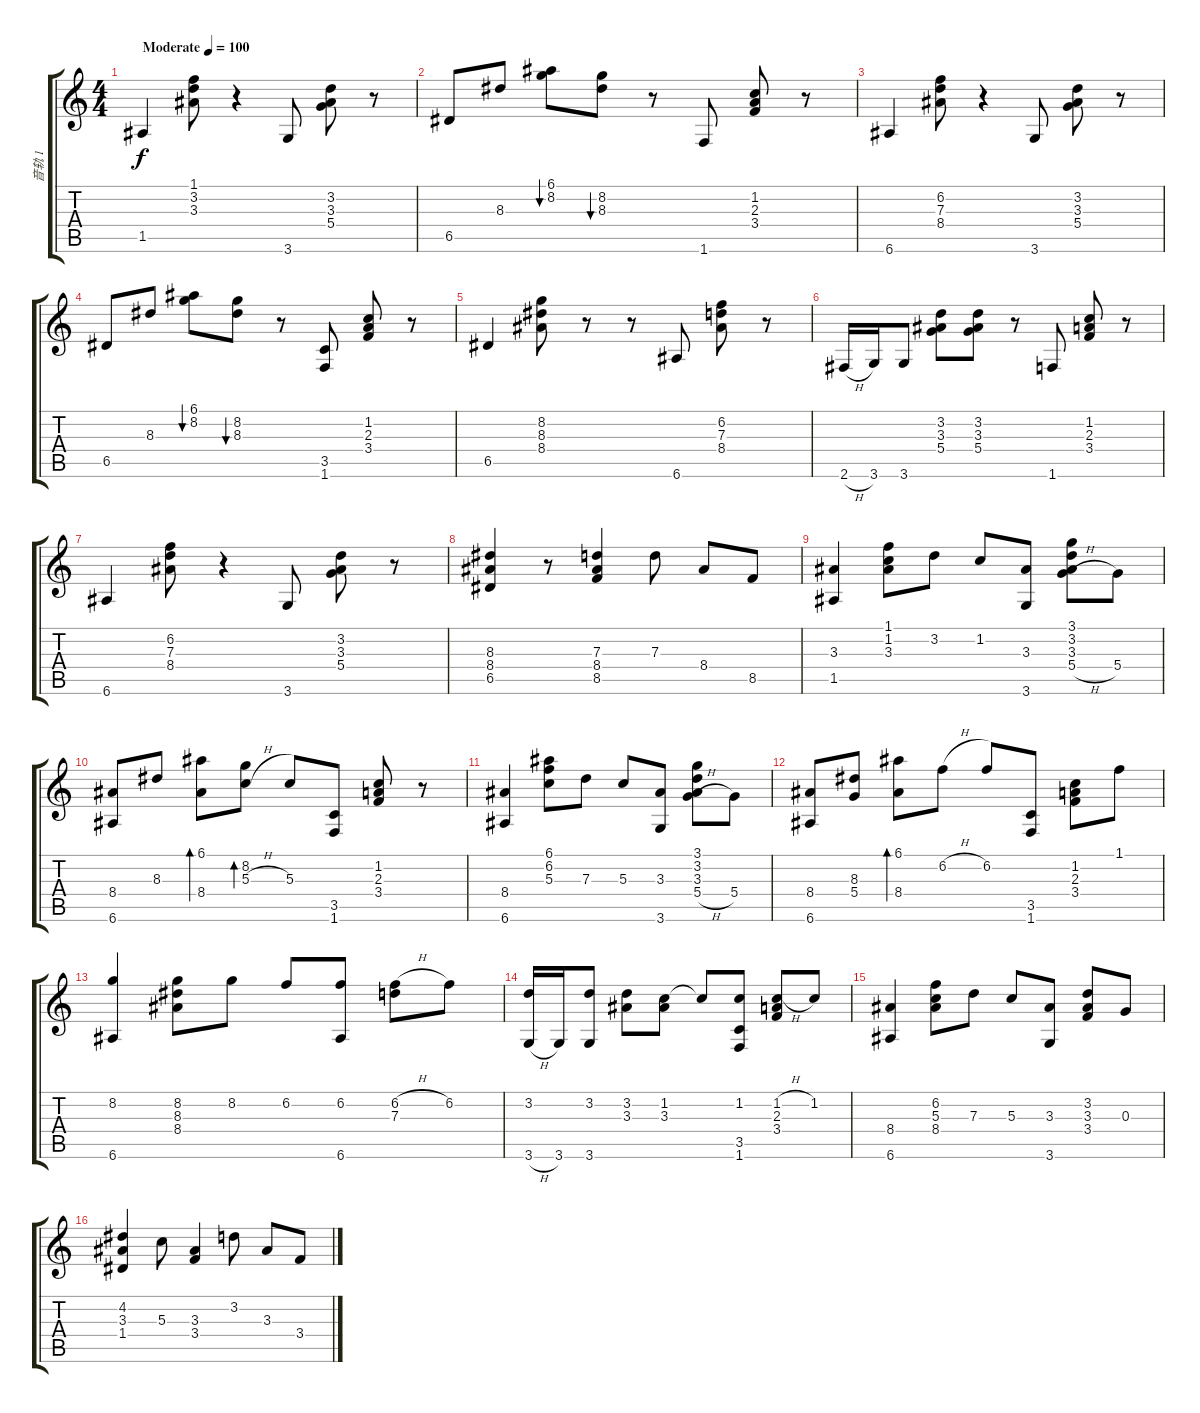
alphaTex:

\track ("音轨 1" "音轨 1") {instrument acousticguitarsteel}
\staff {score tabs}
\tuning (E4 B3 G3 D3 A2 E2) {hide}
\ts (4 4)
\tempo (100 "Moderate")
\clef g2
\ks c
1.5.4{dy f instrument acousticguitarsteel} (1.1 3.2 3.3).8 r.4 3.6.8 (3.2 3.3 5.4).8 r.8 |
6.5.8 8.3.8 (6.1 8.2).8{bu 60} (8.2 8.3).8{bu 60} r.8 1.6.8 (1.2 2.3 3.4).8 r.8 |
6.6.4 (6.2 7.3 8.4).8 r.4 3.6.8 (3.2 3.3 5.4).8 r.8 |
6.5.8 8.3.8 (6.1 8.2).8{bu 60} (8.2 8.3).8{bu 60} r.8 (3.5 1.6).8 (1.2 2.3 3.4).8 r.8 |
6.5.4 (8.2 8.3 8.4).8 r.8 r.8 6.6.8 (6.2 7.3 8.4).8 r.8 |
2.6{h}.16 3.6.16 3.6.8 (3.2 3.3 5.4).8 (3.2 3.3 5.4).8 r.8 1.6.8 (1.2 2.3 3.4).8 r.8 |
6.6.4 (6.2 7.3 8.4).8 r.4 3.6.8 (3.2 3.3 5.4).8 r.8 |
(8.3 8.4 6.5).4 r.8 (7.3 8.4 8.5).4 7.3.8 8.4.8 8.5.8 |
(3.3 1.5).4 (1.1 1.2 3.3).8 3.2.8 1.2.8 (3.3 3.6).8 (3.1 3.2 3.3 5.4{h}).8 5.4.8 |
(8.4 6.6).8 8.3.8 (6.1 8.4).8{bd 30} (8.2 5.3{h}).8{bd 60} 5.3.8 (3.5 1.6).8 (1.2 2.3 3.4).8 r.8 |
(8.4 6.6).4 (6.1 6.2 5.3).8 7.3.8 5.3.8 (3.3 3.6).8 (3.1 3.2 3.3 5.4{h}).8 5.4.8 |
(8.4 6.6).8 (8.3 5.4).8 (6.1 8.4).8{bd 30} 6.2{h}.8 6.2.8 (3.5 1.6).8 (1.2 2.3 3.4).8 1.1.8 |
(8.2 6.6).4 (8.2 8.3 8.4).8 8.2.8 6.2.8 (6.2 6.6).8 (6.2{h} 7.3).8 6.2.8 |
(3.2 3.6{h}).16 3.6.16 (3.2 3.6).8 (3.2 3.3).8 (1.2 3.3).8 1.2{t}.8 (1.2 3.5 1.6).8 (1.2{h} 2.3 3.4).8 1.2.8 |
(8.4 6.6).4 (6.2 5.3 8.4).8 7.3.8 5.3.8 (3.3 3.6).8 (3.2 3.3 3.4).8 0.3.8 |
(4.2 3.3 1.4).4 5.3.8 (3.3 3.4).4 3.2.8 3.3.8 3.4.8
